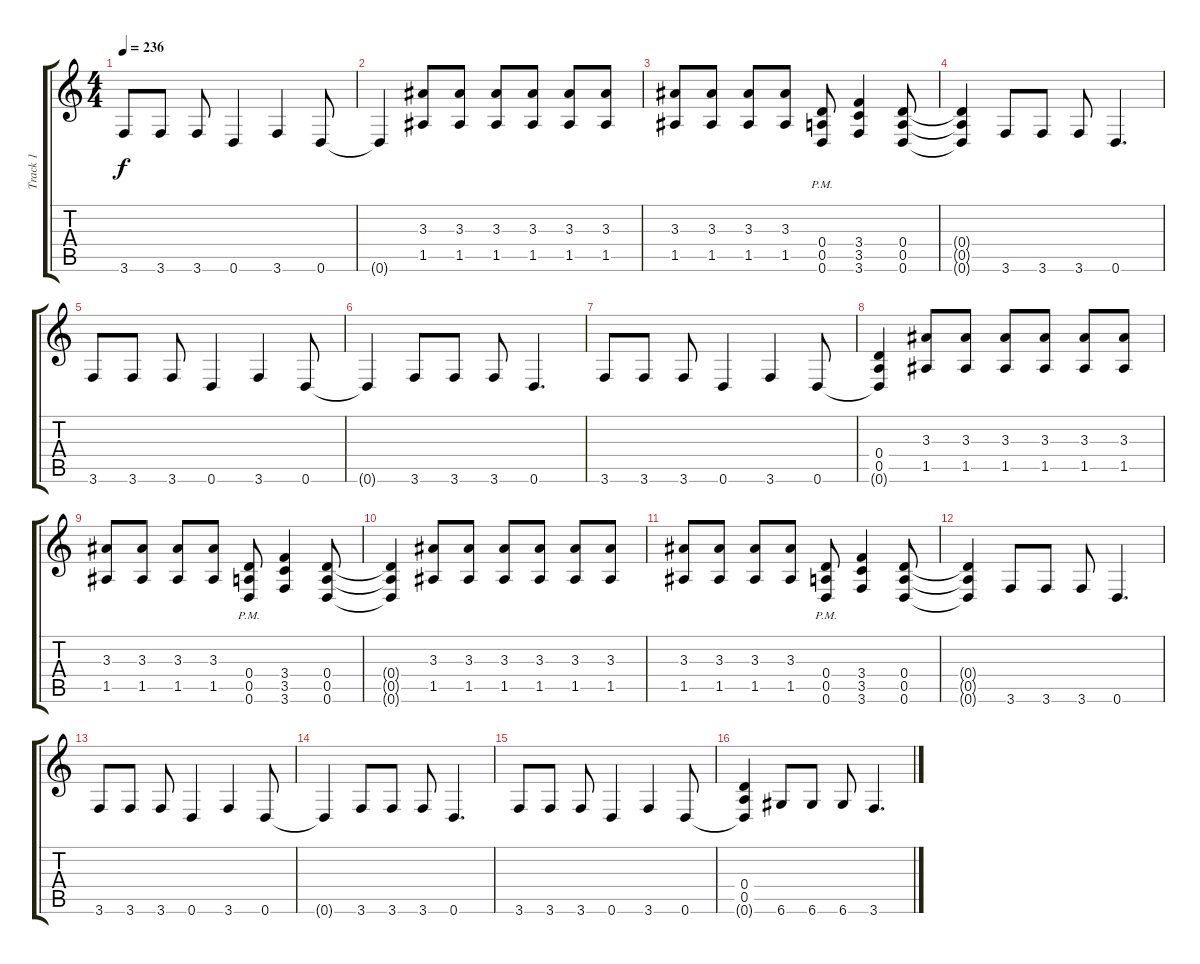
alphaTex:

\track ("Track 1" "Track 1") {instrument distortionguitar}
\staff {score tabs}
\tuning (E4 B3 G3 D3 A2 D2) {hide}
\ts (4 4)
\tempo 236
\clef g2
\ks c
3.6.8{dy f} 3.6.8 3.6.8 0.6.4 3.6.4 0.6.8 |
0.6{t}.4 (3.3 1.5).8 (3.3 1.5).8 (3.3 1.5).8 (3.3 1.5).8 (3.3 1.5).8 (3.3 1.5).8 |
(3.3 1.5).8 (3.3 1.5).8 (3.3 1.5).8 (3.3 1.5).8 (0.4{pm} 0.5{pm} 0.6{pm}).8 (3.4 3.5 3.6).4 (0.4 0.5 0.6).8 |
(0.4{t} 0.5{t} 0.6{t}).4 3.6.8 3.6.8 3.6.8 0.6.4{d} |
3.6.8 3.6.8 3.6.8 0.6.4 3.6.4 0.6.8 |
0.6{t}.4 3.6.8 3.6.8 3.6.8 0.6.4{d} |
3.6.8 3.6.8 3.6.8 0.6.4 3.6.4 0.6.8 |
(0.4 0.5 0.6{t}).4 (3.3 1.5).8 (3.3 1.5).8 (3.3 1.5).8 (3.3 1.5).8 (3.3 1.5).8 (3.3 1.5).8 |
(3.3 1.5).8 (3.3 1.5).8 (3.3 1.5).8 (3.3 1.5).8 (0.4{pm} 0.5{pm} 0.6{pm}).8 (3.4 3.5 3.6).4 (0.4 0.5 0.6).8 |
(0.4{t} 0.5{t} 0.6{t}).4 (3.3 1.5).8 (3.3 1.5).8 (3.3 1.5).8 (3.3 1.5).8 (3.3 1.5).8 (3.3 1.5).8 |
(3.3 1.5).8 (3.3 1.5).8 (3.3 1.5).8 (3.3 1.5).8 (0.4{pm} 0.5{pm} 0.6{pm}).8 (3.4 3.5 3.6).4 (0.4 0.5 0.6).8 |
(0.4{t} 0.5{t} 0.6{t}).4 3.6.8 3.6.8 3.6.8 0.6.4{d} |
3.6.8 3.6.8 3.6.8 0.6.4 3.6.4 0.6.8 |
0.6{t}.4 3.6.8 3.6.8 3.6.8 0.6.4{d} |
3.6.8 3.6.8 3.6.8 0.6.4 3.6.4 0.6.8 |
(0.4 0.5 0.6{t}).4 6.6.8 6.6.8 6.6.8 3.6.4{d}
